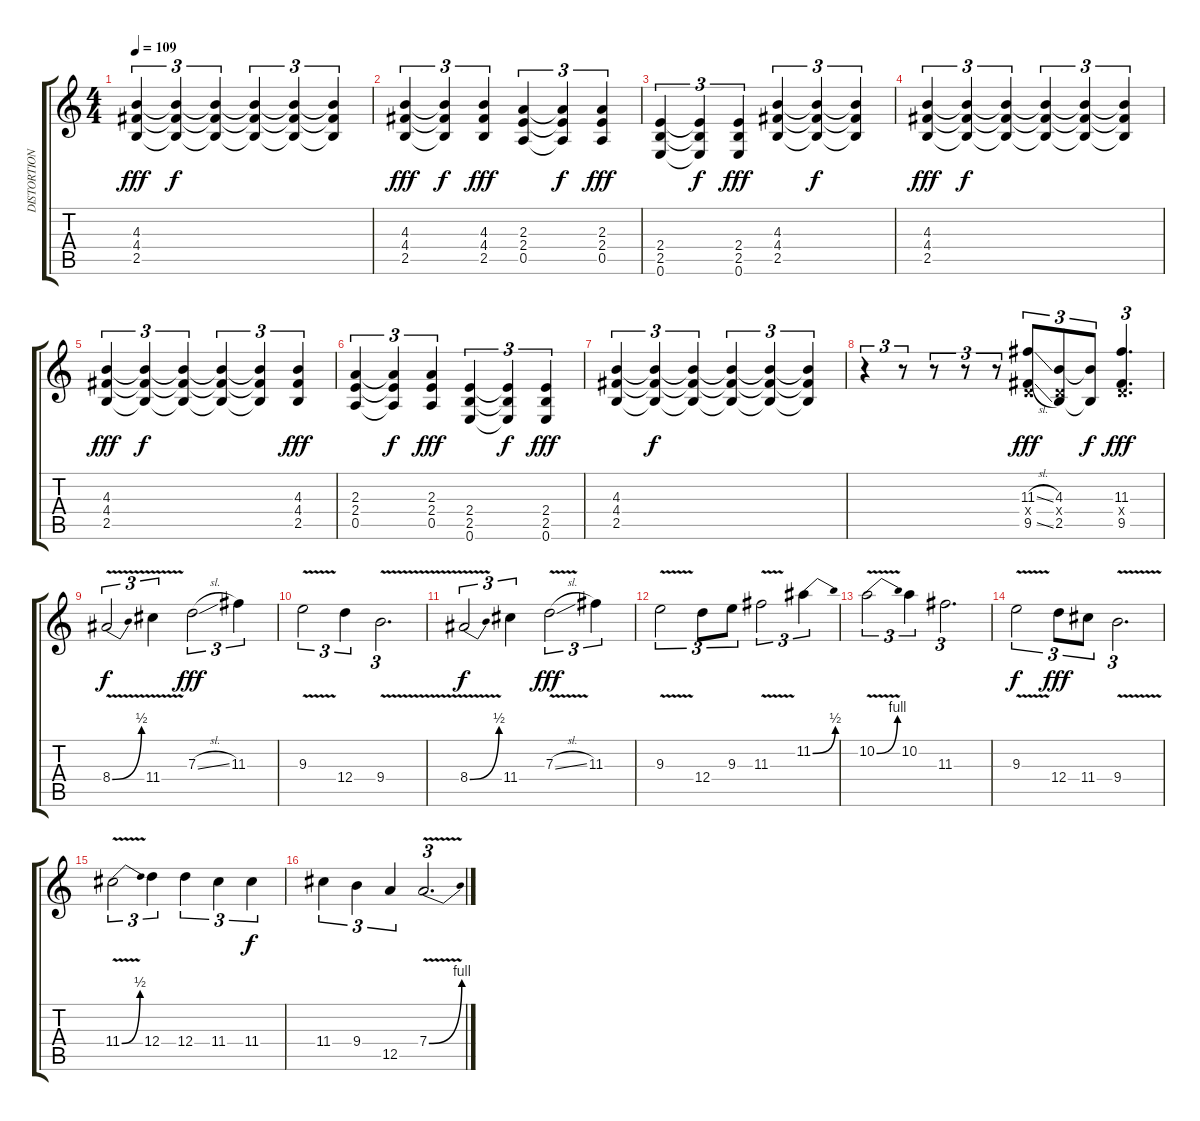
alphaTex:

\track ("DISTORTION GUITAR II" "DISTORTION") {instrument overdrivenguitar}
\staff {score tabs}
\tuning (E4 B3 G3 D3 A2 E2) {hide}
\ts (4 4)
\tempo 109
\clef g2
\ks c
(4.3 4.4 2.5).4{tu (3 2) dy fff} (4.3{t} 4.4{t} 2.5{t}).4{tu (3 2) dy f} (4.3{t} 4.4{t} 2.5{t}).4{tu (3 2)} (4.3{t} 4.4{t} 2.5{t}).4{tu (3 2)} (4.3{t} 4.4{t} 2.5{t}).4{tu (3 2)} (4.3{t} 4.4{t} 2.5{t}).4{tu (3 2)} |
(4.3 4.4 2.5).4{tu (3 2) dy fff} (4.3{t} 4.4{t} 2.5{t}).4{tu (3 2) dy f} (4.3 4.4 2.5).4{tu (3 2) dy fff} (2.3 2.4 0.5).4{tu (3 2)} (2.3{t} 2.4{t} 0.5{t}).4{tu (3 2) dy f} (2.3 2.4 0.5).4{tu (3 2) dy fff} |
(2.4 2.5 0.6).4{tu (3 2)} (2.4{t} 2.5{t} 0.6{t}).4{tu (3 2) dy f} (2.4 2.5 0.6).4{tu (3 2) dy fff} (4.3 4.4 2.5).4{tu (3 2)} (4.3{t} 4.4{t} 2.5{t}).4{tu (3 2) dy f} (4.3{t} 4.4{t} 2.5{t}).4{tu (3 2)} |
(4.3 4.4 2.5).4{tu (3 2) dy fff} (4.3{t} 4.4{t} 2.5{t}).4{tu (3 2) dy f} (4.3{t} 4.4{t} 2.5{t}).4{tu (3 2)} (4.3{t} 4.4{t} 2.5{t}).4{tu (3 2)} (4.3{t} 4.4{t} 2.5{t}).4{tu (3 2)} (4.3{t} 4.4{t} 2.5{t}).4{tu (3 2)} |
(4.3 4.4 2.5).4{tu (3 2) dy fff} (4.3{t} 4.4{t} 2.5{t}).4{tu (3 2) dy f} (4.3{t} 4.4{t} 2.5{t}).4{tu (3 2)} (4.3{t} 4.4{t} 2.5{t}).4{tu (3 2)} (4.3{t} 4.4{t} 2.5{t}).4{tu (3 2)} (4.3 4.4 2.5).4{tu (3 2) dy fff} |
(2.3 2.4 0.5).4{tu (3 2)} (2.3{t} 2.4{t} 0.5{t}).4{tu (3 2) dy f} (2.3 2.4 0.5).4{tu (3 2) dy fff} (2.4 2.5 0.6).4{tu (3 2)} (2.4{t} 2.5{t} 0.6{t}).4{tu (3 2) dy f} (2.4 2.5 0.6).4{tu (3 2) dy fff} |
(4.3 4.4 2.5).4{tu (3 2)} (4.3{t} 4.4{t} 2.5{t}).4{tu (3 2) dy f} (4.3{t} 4.4{t} 2.5{t}).4{tu (3 2)} (4.3{t} 4.4{t} 2.5{t}).4{tu (3 2)} (4.3{t} 4.4{t} 2.5{t}).4{tu (3 2)} (4.3{t} 4.4{t} 2.5{t}).4{tu (3 2)} |
r.4{tu (3 2)} r.8{tu (3 2)} r.8{tu (3 2)} r.8{tu (3 2)} r.8{tu (3 2)} (11.3{sl} 0.4{x} 9.5{sl}).8{tu (3 2) dy fff} (4.3 0.4{x} 2.5).8{tu (3 2)} (4.3{t} 2.5{t}).8{tu (3 2) dy f} (11.3 0.4{x} 9.5).4{d tu (3 2) dy fff} |
8.4{be (bend 0 0 60 2) v}.2{tu (3 2) dy f} 11.4{v}.4{tu (3 2)} 7.3{sl}.2{tu (3 2) dy fff} 11.3.4{tu (3 2)} |
9.3{v}.2{tu (3 2)} 12.4.4{tu (3 2)} 9.4{v}.2{d tu (3 2)} |
8.4{be (bend 0 0 60 2) v}.2{tu (3 2) dy f} 11.4.4{tu (3 2)} 7.3{v sl}.2{tu (3 2) dy fff} 11.3.4{tu (3 2)} |
9.3{v}.2{tu (3 2)} 12.4.8{tu (3 2)} 9.3.8{tu (3 2)} 11.3{v}.2{tu (3 2)} 11.2{be (bend 0 0 60 2)}.4{tu (3 2)} |
10.2{be (bend 0 0 60 4) v}.2{tu (3 2)} 10.2.4{tu (3 2)} 11.3.2{d tu (3 2)} |
9.3{v}.2{tu (3 2) dy f} 12.4.8{tu (3 2) dy fff} 11.4.8{tu (3 2)} 9.4{v}.2{d tu (3 2)} |
11.4{be (bend 0 0 60 2) v}.2{tu (3 2)} 12.4.4{tu (3 2)} 12.4.4{tu (3 2)} 11.4.4{tu (3 2)} 11.4.4{tu (3 2) dy f} |
11.4.4{tu (3 2)} 9.4.4{tu (3 2)} 12.5.4{tu (3 2)} 7.4{be (bend 0 0 60 4) v}.2{d tu (3 2)}
